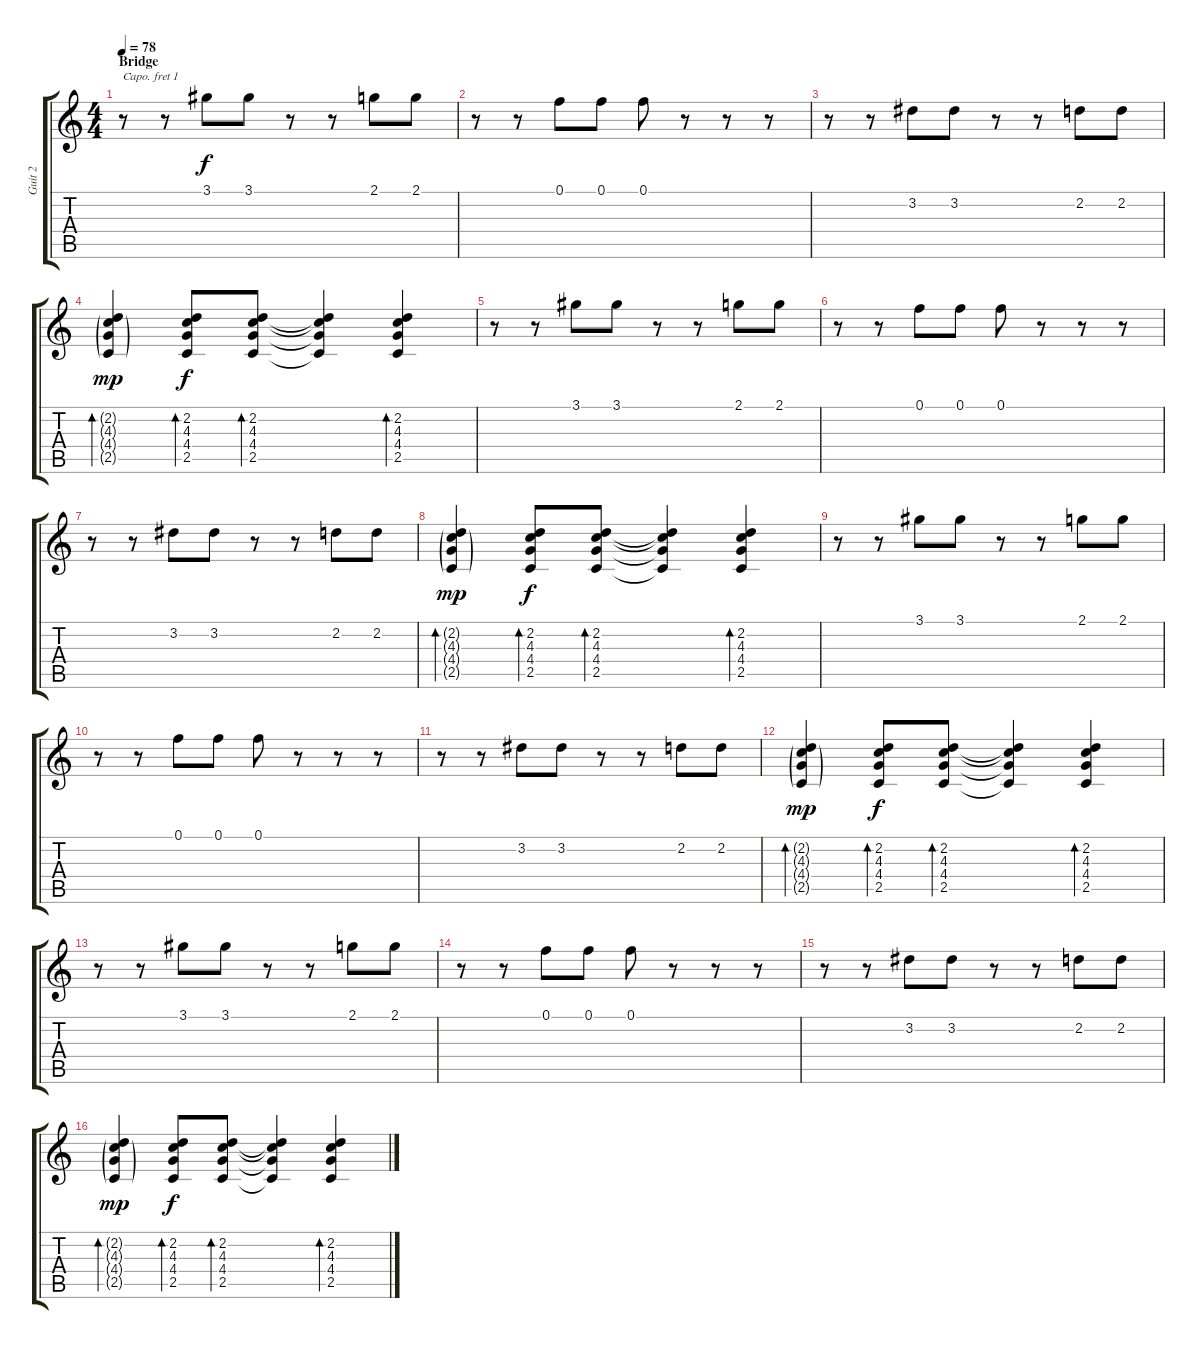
\track ("Guit 2" "Guit 2") {instrument electricguitarjazz}
\staff {score tabs}
\capo 1
\tuning (E4 B3 G3 D3 A2 E2) {hide}
\ts (4 4)
\section ("" "Bridge")
\tempo 78
\clef g2
\ks c
r.8{dy f instrument electricguitarjazz} r.8 3.1.8 3.1.8 r.8 r.8 2.1.8 2.1.8 |
r.8 r.8 0.1.8 0.1.8 0.1.8 r.8 r.8 r.8 |
r.8 r.8 3.2.8 3.2.8 r.8 r.8 2.2.8 2.2.8 |
(2.2{g} 4.3{g} 4.4{g} 2.5{g}).4{bd 30 dy mp} (2.2 4.3 4.4 2.5).8{bd 30 dy f} (2.2 4.3 4.4 2.5).8{bd 60} (2.2{t} 4.3{t} 4.4{t} 2.5{t}).4 (2.2 4.3 4.4 2.5).4{bd 60} |
r.8 r.8 3.1.8 3.1.8 r.8 r.8 2.1.8 2.1.8 |
r.8 r.8 0.1.8 0.1.8 0.1.8 r.8 r.8 r.8 |
r.8 r.8 3.2.8 3.2.8 r.8 r.8 2.2.8 2.2.8 |
(2.2{g} 4.3{g} 4.4{g} 2.5{g}).4{bd 30 dy mp} (2.2 4.3 4.4 2.5).8{bd 30 dy f} (2.2 4.3 4.4 2.5).8{bd 60} (2.2{t} 4.3{t} 4.4{t} 2.5{t}).4 (2.2 4.3 4.4 2.5).4{bd 60} |
r.8 r.8 3.1.8 3.1.8 r.8 r.8 2.1.8 2.1.8 |
r.8 r.8 0.1.8 0.1.8 0.1.8 r.8 r.8 r.8 |
r.8 r.8 3.2.8 3.2.8 r.8 r.8 2.2.8 2.2.8 |
(2.2{g} 4.3{g} 4.4{g} 2.5{g}).4{bd 30 dy mp} (2.2 4.3 4.4 2.5).8{bd 30 dy f} (2.2 4.3 4.4 2.5).8{bd 60} (2.2{t} 4.3{t} 4.4{t} 2.5{t}).4 (2.2 4.3 4.4 2.5).4{bd 60} |
r.8 r.8 3.1.8 3.1.8 r.8 r.8 2.1.8 2.1.8 |
r.8 r.8 0.1.8 0.1.8 0.1.8 r.8 r.8 r.8 |
r.8 r.8 3.2.8 3.2.8 r.8 r.8 2.2.8 2.2.8 |
(2.2{g} 4.3{g} 4.4{g} 2.5{g}).4{bd 30 dy mp} (2.2 4.3 4.4 2.5).8{bd 30 dy f} (2.2 4.3 4.4 2.5).8{bd 60} (2.2{t} 4.3{t} 4.4{t} 2.5{t}).4 (2.2 4.3 4.4 2.5).4{bd 60}
